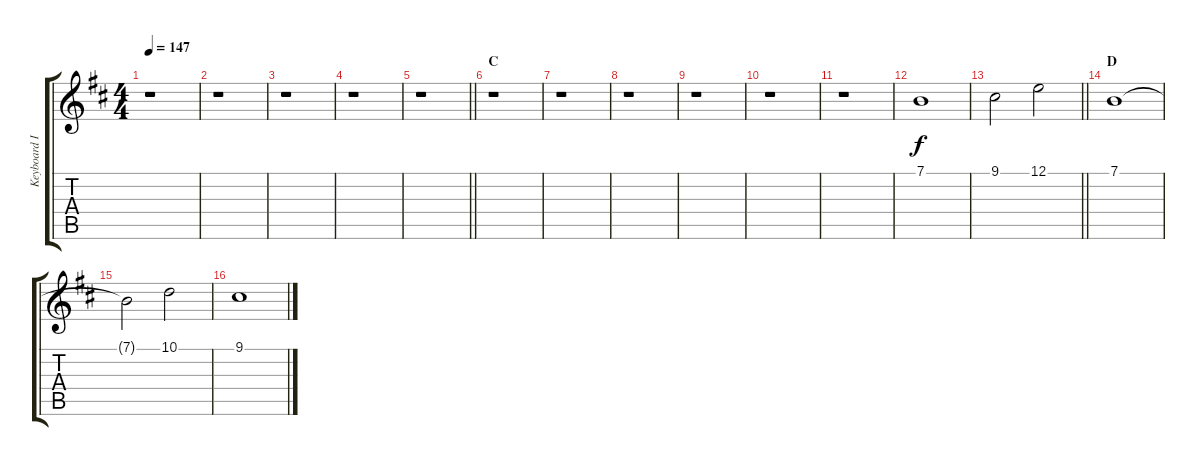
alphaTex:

\track ("Keyboard I" "Keyboard I") {instrument lead1square}
\staff {score tabs}
\tuning (E4 B3 G3 D3 A2 E2) {hide}
\ts (4 4)
\tempo 147
\clef g2
\ks d
r.1{dy ff} |
r.1 |
r.1 |
r.1 |
\barLineRight lightlight
r.1 |
\section ("" "C")
r.1 |
r.1 |
r.1 |
r.1 |
r.1 |
r.1 |
7.1.1{dy f} |
\barLineRight lightlight
9.1.2 12.1.2 |
\section ("" "D")
7.1.1 |
7.1{t}.2 10.1.2 |
9.1.1
